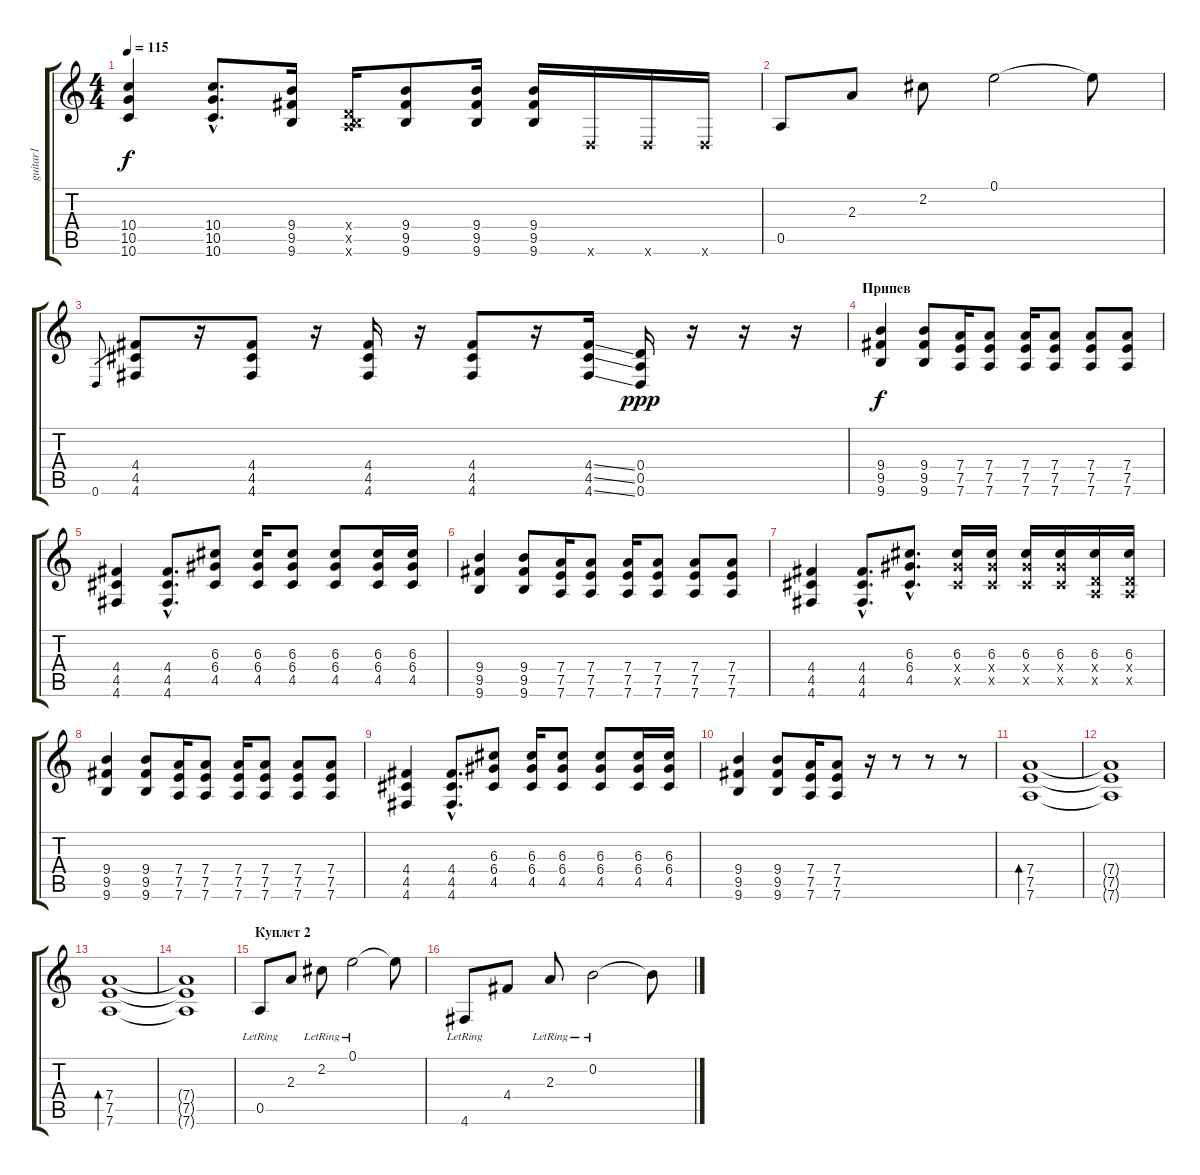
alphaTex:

\track ("guitar1" "guitar1") {instrument distortionguitar}
\staff {score tabs}
\tuning (E4 B3 G3 D3 A2 D2) {hide}
\ts (4 4)
\tempo 115
\clef g2
\ks c
(10.4 10.5 10.6).4{dy f} (10.4{hac} 10.5{hac} 10.6{hac}).8{d} (9.4 9.5 9.6).16 (0.4{x} 0.5{x} 9.6{x}).16 (9.4 9.5 9.6).8 (9.4 9.5 9.6).16 (9.4 9.5 9.6).16 0.6{x}.16 0.6{x}.16 0.6{x}.16 |
0.5.8{volume 10} 2.3.8 2.2.8 0.1.2 0.1{t}.8 |
0.6.8{gr} (4.4 4.5 4.6).8 r.16 (4.4 4.5 4.6).8 r.16 (4.4 4.5 4.6).16 r.16 (4.4 4.5 4.6).8 r.16 (4.4{ss} 4.5{ss} 4.6{ss}).16 (0.4 0.5 0.6).16{dy ppp} r.16 r.16 r.16 |
\section ("" "Припев")
(9.4 9.5 9.6).4{dy f} (9.4 9.5 9.6).8 (7.4 7.5 7.6).16 (7.4 7.5 7.6).8 (7.4 7.5 7.6).16 (7.4 7.5 7.6).8 (7.4 7.5 7.6).8 (7.4 7.5 7.6).8 |
(4.4 4.5 4.6).4 (4.4{hac} 4.5{hac} 4.6{hac}).8{d} (6.3 6.4 4.5).8 (6.3 6.4 4.5).16 (6.3 6.4 4.5).8 (6.3 6.4 4.5).8 (6.3 6.4 4.5).16 (6.3 6.4 4.5).16 |
(9.4 9.5 9.6).4 (9.4 9.5 9.6).8 (7.4 7.5 7.6).16 (7.4 7.5 7.6).8 (7.4 7.5 7.6).16 (7.4 7.5 7.6).8 (7.4 7.5 7.6).8 (7.4 7.5 7.6).8 |
(4.4 4.5 4.6).4 (4.4{hac} 4.5{hac} 4.6{hac}).8{d} (6.3{hac} 6.4{hac} 4.5{hac}).8{d} (6.3 6.4{x} 4.5{x}).16 (6.3 6.4{x} 4.5{x}).16 (6.3 6.4{x} 4.5{x}).16 (6.3 6.4{x} 4.5{x}).16 (6.3 0.4{x} 0.5{x}).16 (6.3 0.4{x} 0.5{x}).16 |
(9.4 9.5 9.6).4 (9.4 9.5 9.6).8 (7.4 7.5 7.6).16 (7.4 7.5 7.6).8 (7.4 7.5 7.6).16 (7.4 7.5 7.6).8 (7.4 7.5 7.6).8 (7.4 7.5 7.6).8 |
(4.4 4.5 4.6).4 (4.4{hac} 4.5{hac} 4.6{hac}).8{d} (6.3 6.4 4.5).8 (6.3 6.4 4.5).16 (6.3 6.4 4.5).8 (6.3 6.4 4.5).8 (6.3 6.4 4.5).16 (6.3 6.4 4.5).16 |
(9.4 9.5 9.6).4 (9.4 9.5 9.6).8 (7.4 7.5 7.6).16 (7.4 7.5 7.6).8 r.16 r.8 r.8 r.8 |
(7.4 7.5 7.6).1{bd 480 volume 0 instrument electricguitarclean} |
(7.4{t} 7.5{t} 7.6{t}).1 |
(7.4 7.5 7.6).1{bd 480 volume 13} |
(7.4{t} 7.5{t} 7.6{t}).1 |
\section ("" "Куплет 2")
0.5{lr}.8{volume 10 instrument distortionguitar} 2.3.8 2.2{lr}.8 0.1{lr}.2 0.1{t}.8 |
4.6{lr}.8 4.4.8 2.3{lr}.8 0.2{lr}.2 0.2{t}.8
